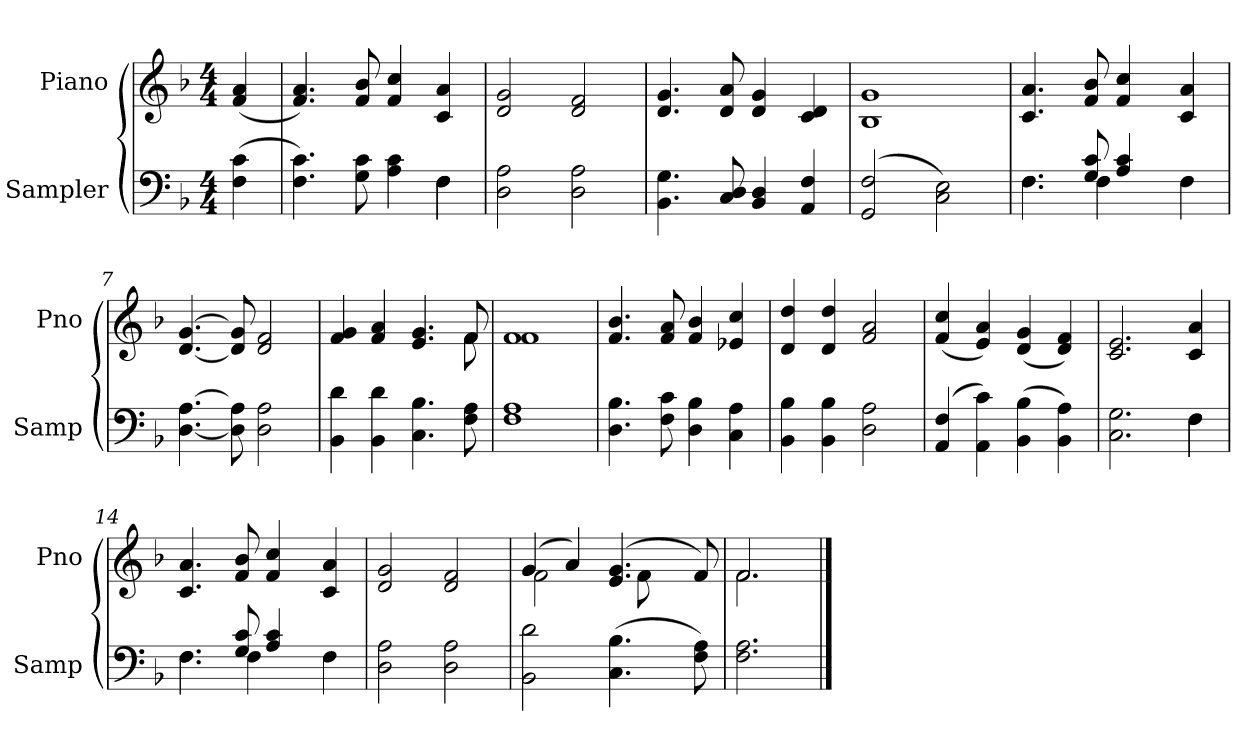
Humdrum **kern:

**kern	**kern
*part2	*part1
*staff2	*staff1
*I"Sampler	*I"Piano
*I'Samp	*I'Pno
*clefF4	*clefG2
*k[b-]	*k[b-]
*F:	*F:
*M4/4	*M4/4
=1	=1
(4F 4c	(4f 4a
=2	=2
*^	*
4.F 4.c)	2.ryy	4.f 4.a)
8G 8c	.	8f 8b-
4A 4c	.	4f 4cc
4F\	4F	4c 4a
*v	*v	*
=3	=3
2D 2A	2d 2g
2D 2A	2d 2f
=4	=4
4.BB- 4.G	4.d 4.g
8C 8D	8d 8a
4BB- 4D	4d 4g
4AA 4F	4c 4d
=5	=5
(2GG 2F	1B- 1g
2C 2E)	.
=6	=6
*^	*
4.F\	4.F	4.c 4.a
8G 8c	4F	8f 8b-
4A 4c	.	4f 4cc
.	4.ryy	.
4F\	.	4c 4a
*v	*v	*
=7	=7
[4.D [4.A	[4.d [4.g
8D] 8A]	8d] 8g]
2D 2A	2d 2f
=8	=8
*	*^
4BB- 4d	4f 4g	2..ryy
4BB- 4d	4f 4a	.
4.C 4.B-	4.e 4.g	.
8F 8A	8f/	8f
=9	=9	=9
1F 1A	1f/	1f
*	*v	*v
=10	=10
4.D 4.B-	4.f 4.b-
8F 8c	8f 8a
4D 4B-	4f 4b-
4C 4A	4e-X 4cc
=11	=11
4BB- 4B-	4d 4dd
4BB- 4B-	4d 4dd
2D 2A	2f 2a
=12	=12
(4AA 4F	(4f 4cc
4AA 4c)	4e 4a)
(4BB- 4B-	(4d 4g
4BB- 4A)	4d 4f)
=13	=13
*^	*
2.C 2.G	2.ryy	2.c 2.e
4F\	4F	4c 4a
=14	=14	=14
4.F\	4.F	4.c 4.a
8G 8c	4F	8f 8b-
4A 4c	.	4f 4cc
.	4.ryy	.
4F\	.	4c 4a
*v	*v	*
=15	=15
2D 2A	2d 2g
2D 2A	2d 2f
=16	=16
*	*^
2BB- 2d	(4g/	2f
.	4a/)	.
(4.C 4.B-	(4.e 4.g	8ryy
.	.	8f
.	.	4ryy
8F 8A)	8f/)	.
=17	=17	=17
2.F 2.A	2.f/	2.f
*	*v	*v
==	==
*-	*-
